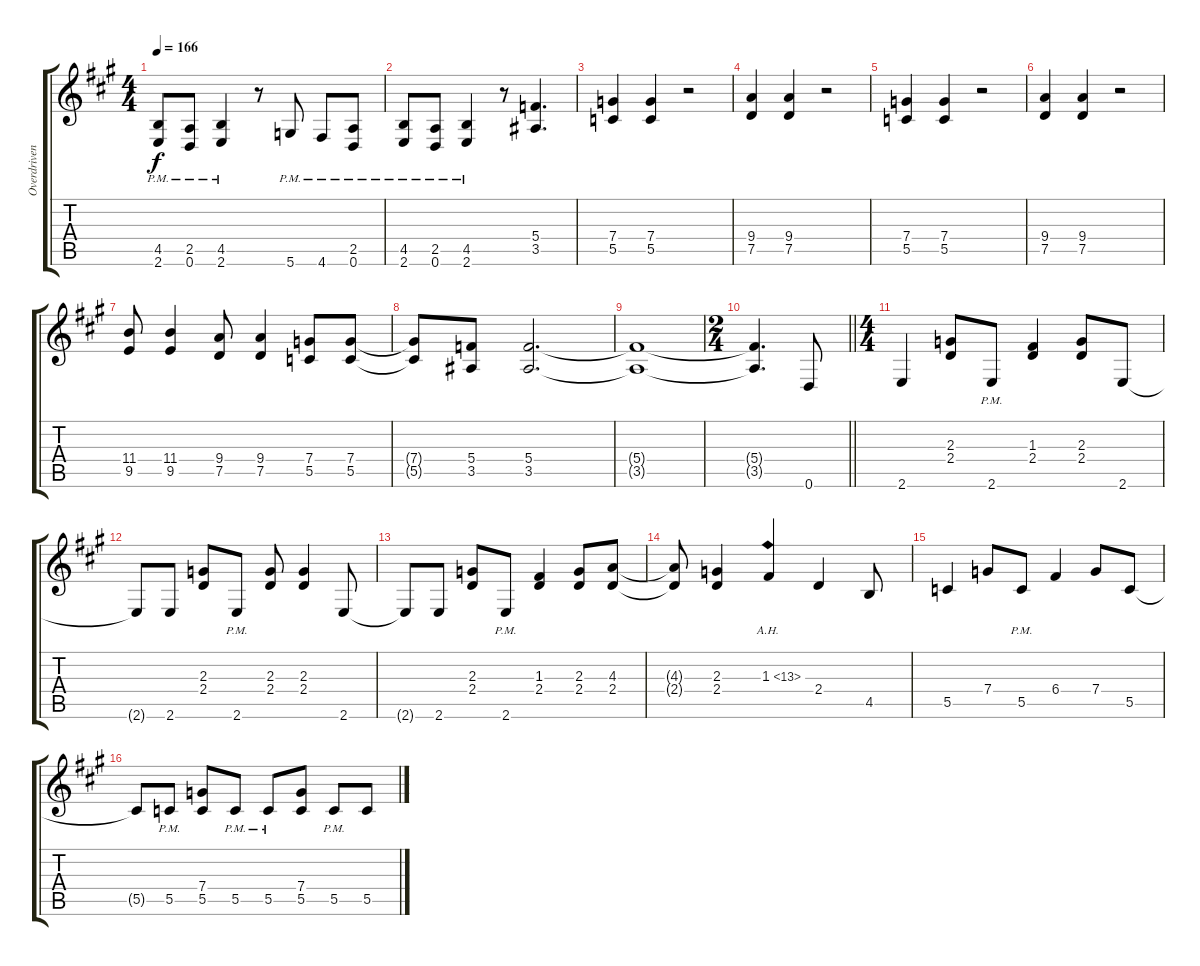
\track ("Overdriven" "Overdriven") {instrument overdrivenguitar}
\staff {score tabs}
\tuning (D4 A3 F3 C3 G2 D2) {hide}
\ts (4 4)
\tempo 166
\clef g2
\ks a
(4.5{pm} 2.6{pm}).8{dy f} (2.5{pm} 0.6{pm}).8 (4.5{pm} 2.6{pm}).4 r.8 5.6{pm}.8 4.6{pm}.8 (2.5{pm} 0.6{pm}).8 |
(4.5{pm} 2.6{pm}).8 (2.5{pm} 0.6{pm}).8 (4.5{pm} 2.6{pm}).4 r.8 (5.4 3.5).4{d} |
(7.4 5.5).4 (7.4 5.5).4 r.2 |
(9.4 7.5).4 (9.4 7.5).4 r.2 |
(7.4 5.5).4 (7.4 5.5).4 r.2 |
(9.4 7.5).4 (9.4 7.5).4 r.2 |
(11.4 9.5).8 (11.4 9.5).4 (9.4 7.5).8 (9.4 7.5).4 (7.4 5.5).8 (7.4 5.5).8 |
(7.4{t} 5.5{t}).8 (5.4 3.5).8 (5.4 3.5).2{d} |
(5.4{t} 3.5{t}).1 |
\ts (2 4)
\barLineRight lightlight
(5.4{t} 3.5{t}).4{d} 0.6.8 |
\ts (4 4)
\section ("" " ")
2.6.4 (2.3 2.4).8 2.6{pm}.8 (1.3 2.4).4 (2.3 2.4).8 2.6.8 |
2.6{t}.8 2.6.8 (2.3 2.4).8 2.6{pm}.8 (2.3 2.4).8 (2.3 2.4).4 2.6.8 |
2.6{t}.8 2.6.8 (2.3 2.4).8 2.6{pm}.8 (1.3 2.4).4 (2.3 2.4).8 (4.3 2.4).8 |
(4.3{t} 2.4{t}).8 (2.3 2.4).4 1.3{ah 12}.4 2.4.4 4.5.8 |
5.5.4 7.4.8 5.5{pm}.8 6.4.4 7.4.8 5.5.8 |
5.5{t}.8 5.5{pm}.8 (7.4 5.5).8 5.5{pm}.8 5.5{pm}.8 (7.4 5.5).8 5.5{pm}.8 5.5.8
